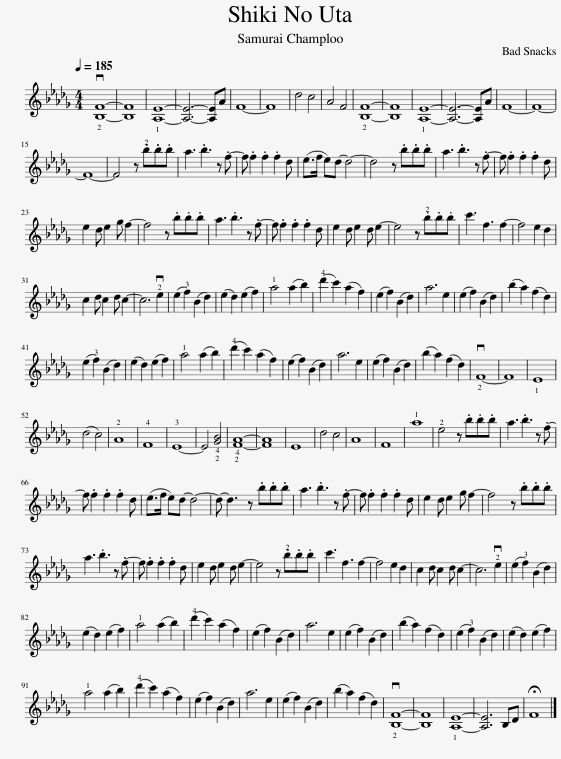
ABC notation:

X:1
L:1/8
Q:1/4=185
M:4/4
I:linebreak $
K:Db
V:1 treble
V:1
 v!2![B,F]8- | [B,F]8 | !1![A,E]8- | [A,E]6- [A,E]A | F8- | %5
 F8 | d4 c4 | A4 F4 | !2![B,F]8- | [B,F]8 | %10
 !1![A,E]8- | [A,E]6- [A,E]A | F8- | F8- |$ F8- | %15
 F4 z .!2!b.b.b | a3 .b3 z .f- | f .f2 .f2 .f2 d | (e>f e)d- d4- | d4 z .b.b.b | %20
 a3 .b3 z .f- | f .f2 .f2 .f2 d |$ e2 d e2 g f2- | f4 z .b.b.b | a3 .b3 z .f- | %25
 f .f2 .f2 .f2 d | e2 d e2 d e2- | e4 z .!2!b.b.b | c'3 f3 f2- | f4 e2 d2 |$ %30
 c2 d c2 d c2- | c6 v!2!e2 | (e2 !3!f2) (B2 d2) | (e2 d2) (e2 f2) | !1!a4 (a2 b2) | %35
 (!4!d'2 c'2) (a2 f2) | (e2 f2) (B2 d2) | a6 e2 | (e2 f2) (B2 d2) | (b2 a2) (f2 d2) |$ %40
 (e2 !3!f2) (B2 d2) | (e2 d2) (e2 f2) | !1!a4 (a2 b2) | (!4!d'2 c'2) (a2 f2) | (e2 f2) (B2 d2) | %45
 a6 e2 | (e2 f2) (B2 d2) | (b2 a2) (f2 d2) | v!2!F8- | F8 | %50
 !1!E8 |$ (d4 c4) | !2!A8 | !4!F8 | !3!E8- | %55
 E4 !4!!2![GB]4 | !4!!2![FA]8- | [FA]8 | E8 | d4 c4 | %60
 A8 | F8 | !1!a8 | !2!e4 z .b.b.b | a3 .b3 z .f- |$ %65
 f .f2 .f2 .f2 d | (e>f e)d- d4- | d- d3 z .b.b.b | a3 .b3 z .f- | f .f2 .f2 .f2 d | %70
 e2 d e2 g f2- | f4 z .b.b.b |$ a3 .b3 z .f- | f .f2 .f2 .f2 d | e2 d e2 d e2- | %75
 e4 z .!2!b.b.b | c'3 f3 f2- | f4 e2 d2 | c2 d c2 d c2- | c6 v!2!e2 | %80
 (e2 !3!f2) (B2 d2) |$ (e2 d2) (e2 f2) | !1!a4 (a2 b2) | (!4!d'2 c'2) (a2 f2) | (e2 f2) (B2 d2) | %85
 a6 e2 | (e2 f2) (B2 d2) | (b2 a2) (f2 d2) | (e2 !3!f2) (B2 d2) | (e2 d2) (e2 f2) |$ %90
 !1!a4 (a2 b2) | (!4!d'2 c'2) (a2 f2) | (e2 f2) (B2 d2) | a6 e2 | (e2 f2) (B2 d2) | %95
 (b2 a2) (f2 d2) | v!2![B,F]8- | [B,F]8 | !1![A,E]8- | [A,E]6 B,D | %100
 !fermata!F8 |] %101
